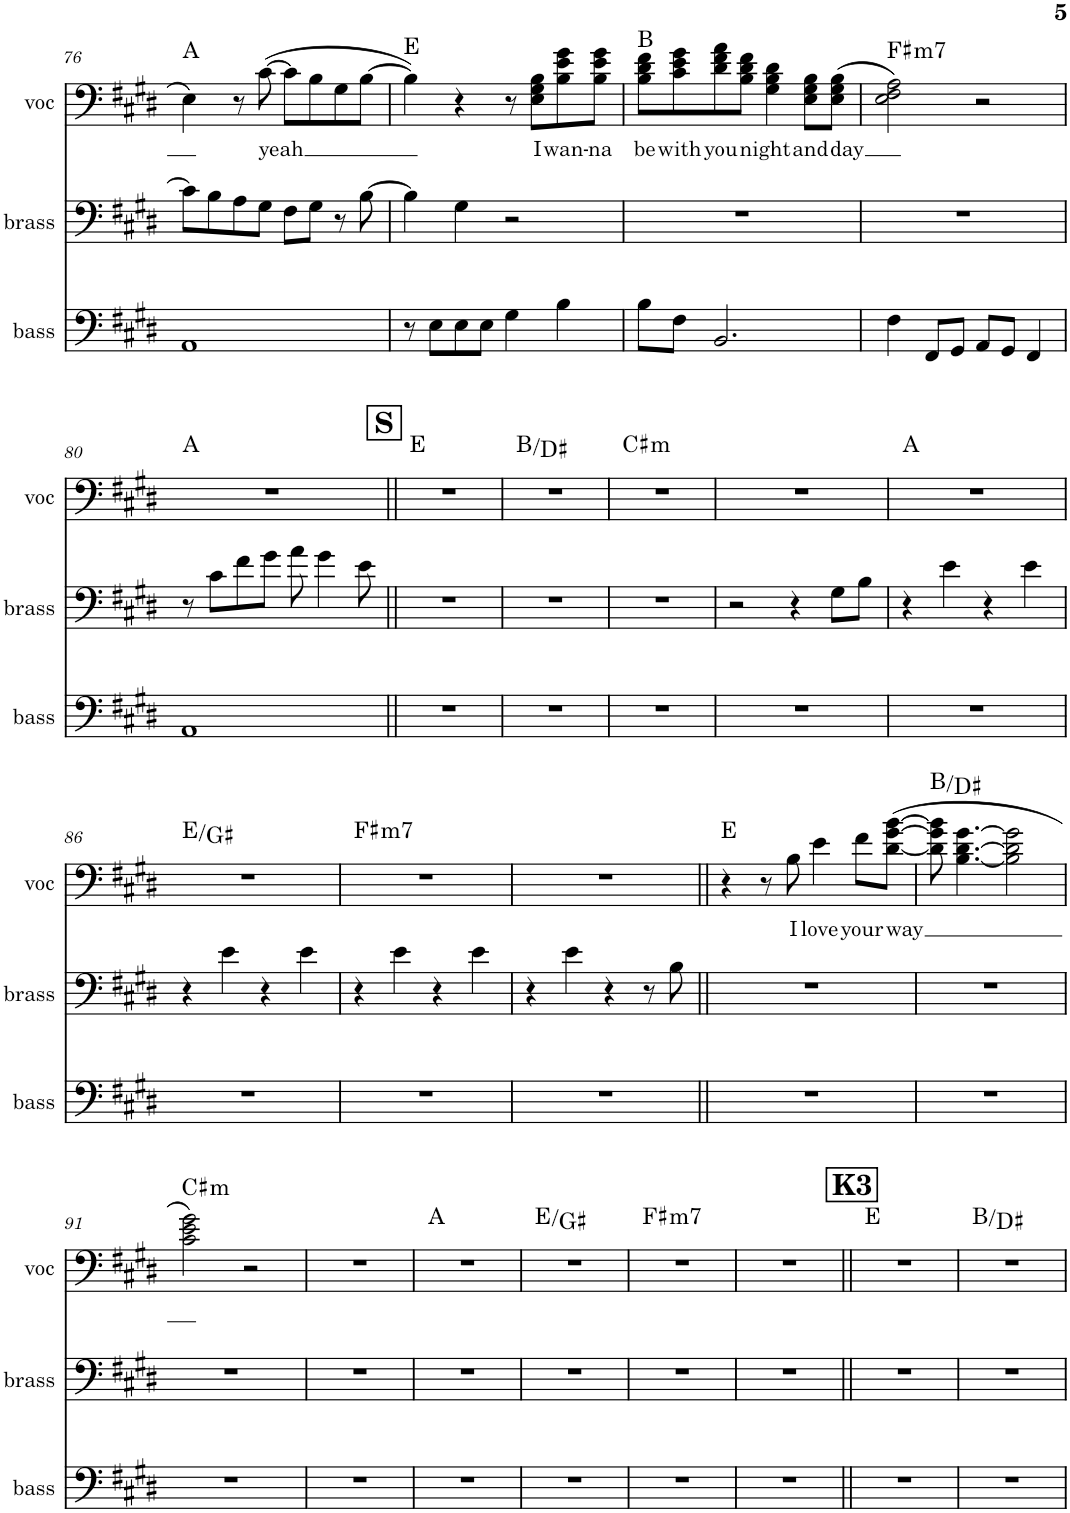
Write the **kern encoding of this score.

**kern	**kern	**kern	**text	**harte
*part3	*part2	*part1	*part1	*part1
*staff3	*staff2	*staff1	*staff1	*
*I"bass	*I"brass	*I"voc	*	*
*I'bass	*I'brass	*I'voc	*	*
!!LO:PB:g=z
*clefF4	*clefF4	*clefF4	*	*
*k[f#c#g#d#]	*k[f#c#g#d#]	*k[f#c#g#d#]	*	*
*M4/4	*M4/4	*M4/4	*	*
=76	=76	=76	=76	=76
1AA	8c#\L]	4E\	.	A:maj
.	8B\	.	.	.
.	8A\	8r	.	.
!	!	!	!LO:LY:b	!
.	8G#\J	([8c#\	yeah	.
.	8F#\L	8c#\L]	.	.
.	8G#\J	8B\	.	.
.	8r	8G#\	.	.
.	[8B\	[8B\J	.	.
=77	=77	=77	=77	=77
8r	4B\]	4B\])	.	E:maj
8E\L	.	.	.	.
8E\	4G#\	4r	.	.
8E\J	.	.	.	.
4G#\	2r	8r	.	.
!	!	!	!LO:LY:b	!
.	.	8E\ 8G#\ 8B\L	I	.
!	!	!	!LO:LY:b	!
4B\	.	8B\ 8e\ 8g#\	wan-	.
!	!	!	!LO:LY:b	!
.	.	8B\ 8e\ 8g#\J	-na	.
=78	=78	=78	=78	=78
!	!	!	!LO:LY:b	!
8B\L	1r	8B\ 8d#\ 8f#\L	be	B:maj
!	!	!	!LO:LY:b	!
8F#\J	.	8c#\ 8e\ 8g#\	with	.
!	!	!	!LO:LY:b	!
2.BB/	.	8d#\ 8f#\ 8a\	you	.
!	!	!	!LO:LY:b	!
.	.	8B\ 8d#\ 8f#\J	night	.
.	.	4G#\ 4B\ 4d#\	.	.
!	!	!	!LO:LY:b	!
.	.	8E\ 8G#\ 8B\L	and	.
!	!	!	!LO:LY:b	!
.	.	(8E\ 8G#\ 8B\J	day	.
=79	=79	=79	=79	=79
!	!	!	!	!LO:H:kt=m7
4F#\	1r	2E\ 2F#\ 2A\)	.	F#:min7
8FF#/L	.	.	.	.
8GG#/J	.	.	.	.
8AA/L	.	2r	.	.
8GG#/J	.	.	.	.
4FF#/	.	.	.	.
!!LO:LB:g=z
=80	=80	=80	=80	=80
1AA	8r	1r	.	A:maj
.	8c#\L	.	.	.
.	8f#\	.	.	.
.	8g#\J	.	.	.
.	8a\	.	.	.
.	4g#\	.	.	.
.	8e\	.	.	.
!!LO:REH:place=s1:a:B:cj:fs=14:t=S
=81||	=81||	=81||	=81||	=81||
1r	1r	1r	.	E:maj
=82	=82	=82	=82	=82
1r	1r	1r	.	B:maj/3
=83	=83	=83	=83	=83
!	!	!	!	!LO:H:kt=m
1r	1r	1r	.	C#:min
=84	=84	=84	=84	=84
!	!	!	!	!LO:H:kt=N.C.
1r	2r	1r	.	N
.	4r	.	.	.
.	8G#\L	.	.	.
.	8B\J	.	.	.
=85	=85	=85	=85	=85
1r	4r	1r	.	A:maj
.	4e\	.	.	.
.	4r	.	.	.
.	4e\	.	.	.
!!LO:LB:g=z
=86	=86	=86	=86	=86
1r	4r	1r	.	E:maj/3
.	4e\	.	.	.
.	4r	.	.	.
.	4e\	.	.	.
=87	=87	=87	=87	=87
!	!	!	!	!LO:H:kt=m7
1r	4r	1r	.	F#:min7
.	4e\	.	.	.
.	4r	.	.	.
.	4e\	.	.	.
=88	=88	=88	=88	=88
!	!	!	!	!LO:H:kt=N.C.
1r	4r	1r	.	N
.	4e\	.	.	.
.	4r	.	.	.
.	8r	.	.	.
.	8B\	.	.	.
=89||	=89||	=89||	=89||	=89||
1r	1r	4r	.	E:maj
.	.	8r	.	.
!	!	!	!LO:LY:b	!
.	.	8B\	I	.
!	!	!	!LO:LY:b	!
.	.	4e\	love	.
!	!	!	!LO:LY:b	!
.	.	8f#\L	your	.
!	!	!	!LO:LY:b	!
.	.	([8d#\ [8g#\ [8b\J	way	.
=90	=90	=90	=90	=90
1r	1r	8d#\] 8g#\] 8b\]	.	B:maj/3
.	.	[4.B\ [4.d#\ [4.g#\	.	.
.	.	2B\] 2d#\] 2g#\]	.	.
!!LO:LB:g=z
=91	=91	=91	=91	=91
!	!	!	!	!LO:H:kt=m
1r	1r	2c#\ 2e\ 2g#\)	.	C#:min
.	.	2r	.	.
=92	=92	=92	=92	=92
!	!	!	!	!LO:H:kt=N.C.
1r	1r	1r	.	N
=93	=93	=93	=93	=93
1r	1r	1r	.	A:maj
=94	=94	=94	=94	=94
1r	1r	1r	.	E:maj/3
=95	=95	=95	=95	=95
!	!	!	!	!LO:H:kt=m7
1r	1r	1r	.	F#:min7
=96	=96	=96	=96	=96
!	!	!	!	!LO:H:kt=N.C.
1r	1r	1r	.	N
!!LO:REH:place=s1:a:B:cj:fs=14:t=K3
=97||	=97||	=97||	=97||	=97||
1r	1r	1r	.	E:maj
=98	=98	=98	=98	=98
1r	1r	1r	.	B:maj/3
=	=	=	=	=
*-	*-	*-	*-	*-
